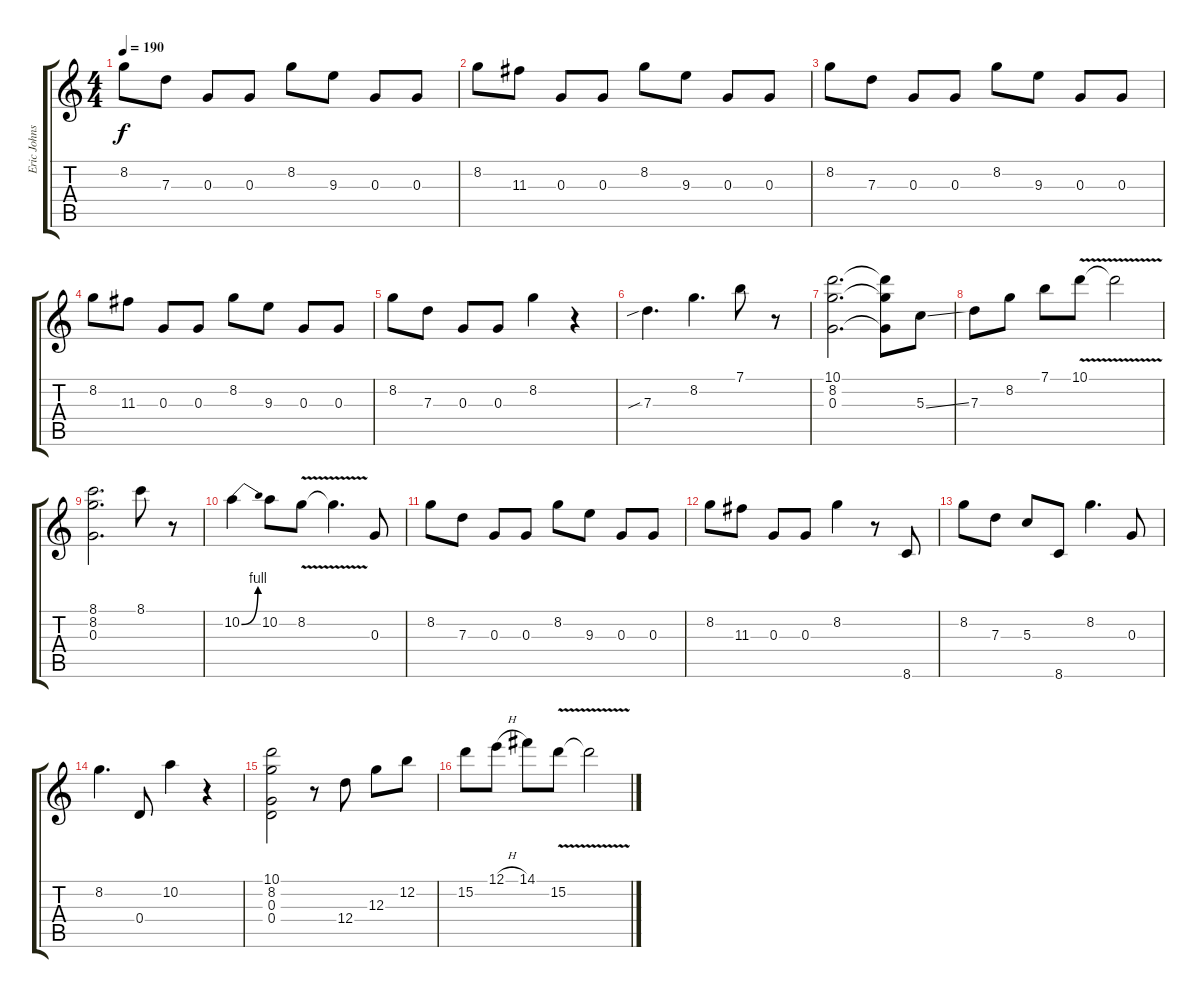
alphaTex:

\track ("Eric Johnson" "Eric Johns") {instrument overdrivenguitar}
\staff {score tabs}
\tuning (E4 B3 G3 D3 A2 E2) {hide}
\ts (4 4)
\tempo 190
\clef g2
\ks c
8.2.8{dy f} 7.3.8 0.3.8 0.3.8 8.2.8 9.3.8 0.3.8 0.3.8 |
8.2.8 11.3.8 0.3.8 0.3.8 8.2.8 9.3.8 0.3.8 0.3.8 |
8.2.8 7.3.8 0.3.8 0.3.8 8.2.8 9.3.8 0.3.8 0.3.8 |
8.2.8 11.3.8 0.3.8 0.3.8 8.2.8 9.3.8 0.3.8 0.3.8 |
8.2.8 7.3.8 0.3.8 0.3.8 8.2.4 r.4 |
7.3{sib}.4{d} 8.2.4{d} 7.1.8 r.8 |
(10.1 8.2 0.3).2{d} (10.1{t} 8.2{t} 0.3{t}).8 5.3{ss}.8 |
7.3.8 8.2.8 7.1.8 10.1{v}.8 10.1{t}.2 |
(8.1 8.2 0.3).2{d} 8.1.8 r.8 |
10.2{be (bend 0 0 60 4)}.4 10.2.8 8.2{v}.8 8.2{t}.4{d} 0.3.8 |
8.2.8 7.3.8 0.3.8 0.3.8 8.2.8 9.3.8 0.3.8 0.3.8 |
8.2.8 11.3.8 0.3.8 0.3.8 8.2.4 r.8 8.6.8 |
8.2.8 7.3.8 5.3.8 8.6.8 8.2.4{d} 0.3.8 |
8.2.4{d} 0.4.8 10.2.4 r.4 |
(10.1 8.2 0.3 0.4).2 r.8 12.4.8 12.3.8 12.2.8 |
15.2.8 12.1{h}.8 14.1.8 15.2{v}.8 15.2{t}.2
